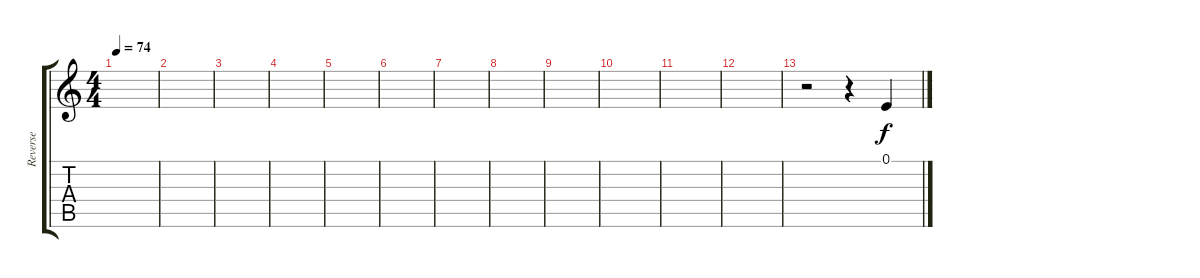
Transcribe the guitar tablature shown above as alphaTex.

\track ("Reverse" "Reverse") {instrument reversecymbal}
\staff {score tabs}
\tuning (E4 B3 G3 D3 A2 E2) {hide}
\ts (4 4)
\tempo 74
\clef g2
\ks c
|
|
|
|
|
|
|
|
|
|
|
|
r.2 r.4 0.1.4
